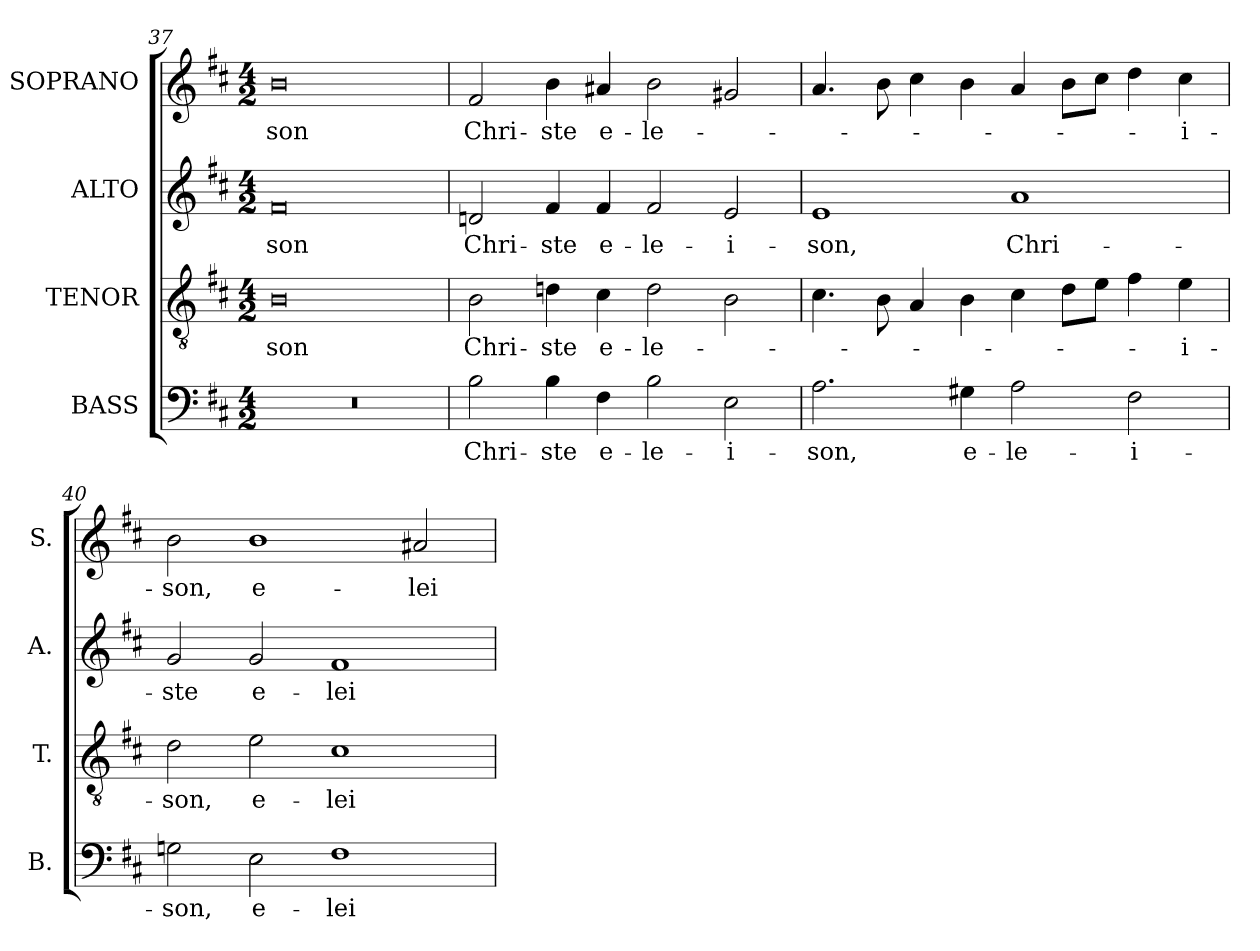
**kern	**text	**kern	**text	**kern	**text	**kern	**text
*part4	*part4	*part3	*part3	*part2	*part2	*part1	*part1
*staff4	*staff4	*staff3	*staff3	*staff2	*staff2	*staff1	*staff1
*I"BASS	*	*I"TENOR	*	*I"ALTO	*	*I"SOPRANO	*
*I'B.	*	*I'T.	*	*I'A.	*	*I'S.	*
!!LO:PB:g=z
*clefF4	*	*clefGv2	*	*clefG2	*	*clefG2	*
*	*	*ITrd7c12	*	*	*	*	*
*k[f#c#]	*	*k[f#c#]	*	*k[f#c#]	*	*k[f#c#]	*
*D:	*	*D:	*	*D:	*	*D:	*
*M4/2	*	*M4/2	*	*M4/2	*	*M4/2	*
=37	=37	=37	=37	=37	=37	=37	=37
!LO:N:vis=1	!	!	!	!	!	!	!
!	!	!	!LO:LY:b:color=#000000	!	!	!	!
!	!	!	!	!	!LO:LY:b:color=#000000	!	!
!	!	!	!	!	!	!	!LO:LY:b:color=#000000
0r	.	0BBi	-son	0f#i	-son	0bi	-son
=38	=38	=38	=38	=38	=38	=38	=38
!	!LO:LY:b:color=#000000	!	!	!	!	!	!
!	!	!	!LO:LY:b:color=#000000	!	!	!	!
!	!	!	!	!	!LO:LY:b:color=#000000	!	!
!	!	!	!	!	!	!	!LO:LY:b:color=#000000
2Bi\	Chri-	2BBi\	Chri-	2dni/	Chri-	2f#i/	Chri-
!	!LO:LY:b:color=#000000	!	!	!	!	!	!
!	!	!	!LO:LY:b:color=#000000	!	!	!	!
!	!	!	!	!	!LO:LY:b:color=#000000	!	!
!	!	!	!	!	!	!	!LO:LY:b:color=#000000
4Bi\	-ste	4Dni\	-ste	4f#i/	-ste	4bi\	-ste
!	!LO:LY:b:color=#000000	!	!	!	!	!	!
!	!	!	!LO:LY:b:color=#000000	!	!	!	!
!	!	!	!	!	!LO:LY:b:color=#000000	!	!
!	!	!	!	!	!	!	!LO:LY:b:color=#000000
4F#i\	e-	4C#i\	e-	4f#i/	e-	4a#Xi/	e-
!	!LO:LY:b:color=#000000	!	!	!	!	!	!
!	!	!	!LO:LY:b:color=#000000	!	!	!	!
!	!	!	!	!	!LO:LY:b:color=#000000	!	!
!	!	!	!	!	!	!	!LO:LY:b:color=#000000
2Bi\	-le-	2Di\	-le-	2f#i/	-le-	2bi\	-le-
!	!LO:LY:b:color=#000000	!	!	!	!	!	!
!	!	!	!	!	!LO:LY:b:color=#000000	!	!
2Ei\	-i-	2BBi\	.	2ei/	-i-	2g#Xi/	.
=39	=39	=39	=39	=39	=39	=39	=39
!	!LO:LY:b:color=#000000	!	!	!	!	!	!
!	!	!	!	!	!LO:LY:b:color=#000000	!	!
2.Ai\	-son,	4.C#i\	.	1ei	-son,	4.ai/	.
.	.	8BBi\	.	.	.	8bi\	.
.	.	4AAi/	.	.	.	4cc#i\	.
!	!LO:LY:b:color=#000000	!	!	!	!	!	!
4G#Xi\	e-	4BBi\	.	.	.	4bi\	.
!	!LO:LY:b:color=#000000	!	!	!	!	!	!
!	!	!	!	!	!LO:LY:b:color=#000000	!	!
2Ai\	-le-	4C#i\	.	1ai	Chri-	4ai/	.
.	.	8Di\L	.	.	.	8bi\L	.
.	.	8Ei\J	.	.	.	8cc#i\J	.
!	!LO:LY:b:color=#000000	!	!	!	!	!	!
2F#i\	-i-	4F#i\	.	.	.	4ddi\	.
!	!	!	!LO:LY:b:color=#000000	!	!	!	!
!	!	!	!	!	!	!	!LO:LY:b:color=#000000
.	.	4Ei\	-i-	.	.	4cc#i\	-i-
=40	=40	=40	=40	=40	=40	=40	=40
!	!LO:LY:b:color=#000000	!	!	!	!	!	!
!	!	!	!LO:LY:b:color=#000000	!	!	!	!
!	!	!	!	!	!LO:LY:b:color=#000000	!	!
!	!	!	!	!	!	!	!LO:LY:b:color=#000000
2Gni\	-son,	2Di\	-son,	2gi/	-ste	2bi\	-son,
!	!LO:LY:b:color=#000000	!	!	!	!	!	!
!	!	!	!LO:LY:b:color=#000000	!	!	!	!
!	!	!	!	!	!LO:LY:b:color=#000000	!	!
!	!	!	!	!	!	!	!LO:LY:b:color=#000000
2Ei\	e-	2Ei\	e-	2gi/	e-	1bi	e-
!	!LO:LY:b:color=#000000	!	!	!	!	!	!
!	!	!	!LO:LY:b:color=#000000	!	!	!	!
!	!	!	!	!	!LO:LY:b:color=#000000	!	!
1F#i	-lei-	1C#i	-lei-	1f#i	-lei-	.	.
!	!	!	!	!	!	!	!LO:LY:b:color=#000000
.	.	.	.	.	.	2a#Xi/	-lei-
=	=	=	=	=	=	=	=
*-	*-	*-	*-	*-	*-	*-	*-
